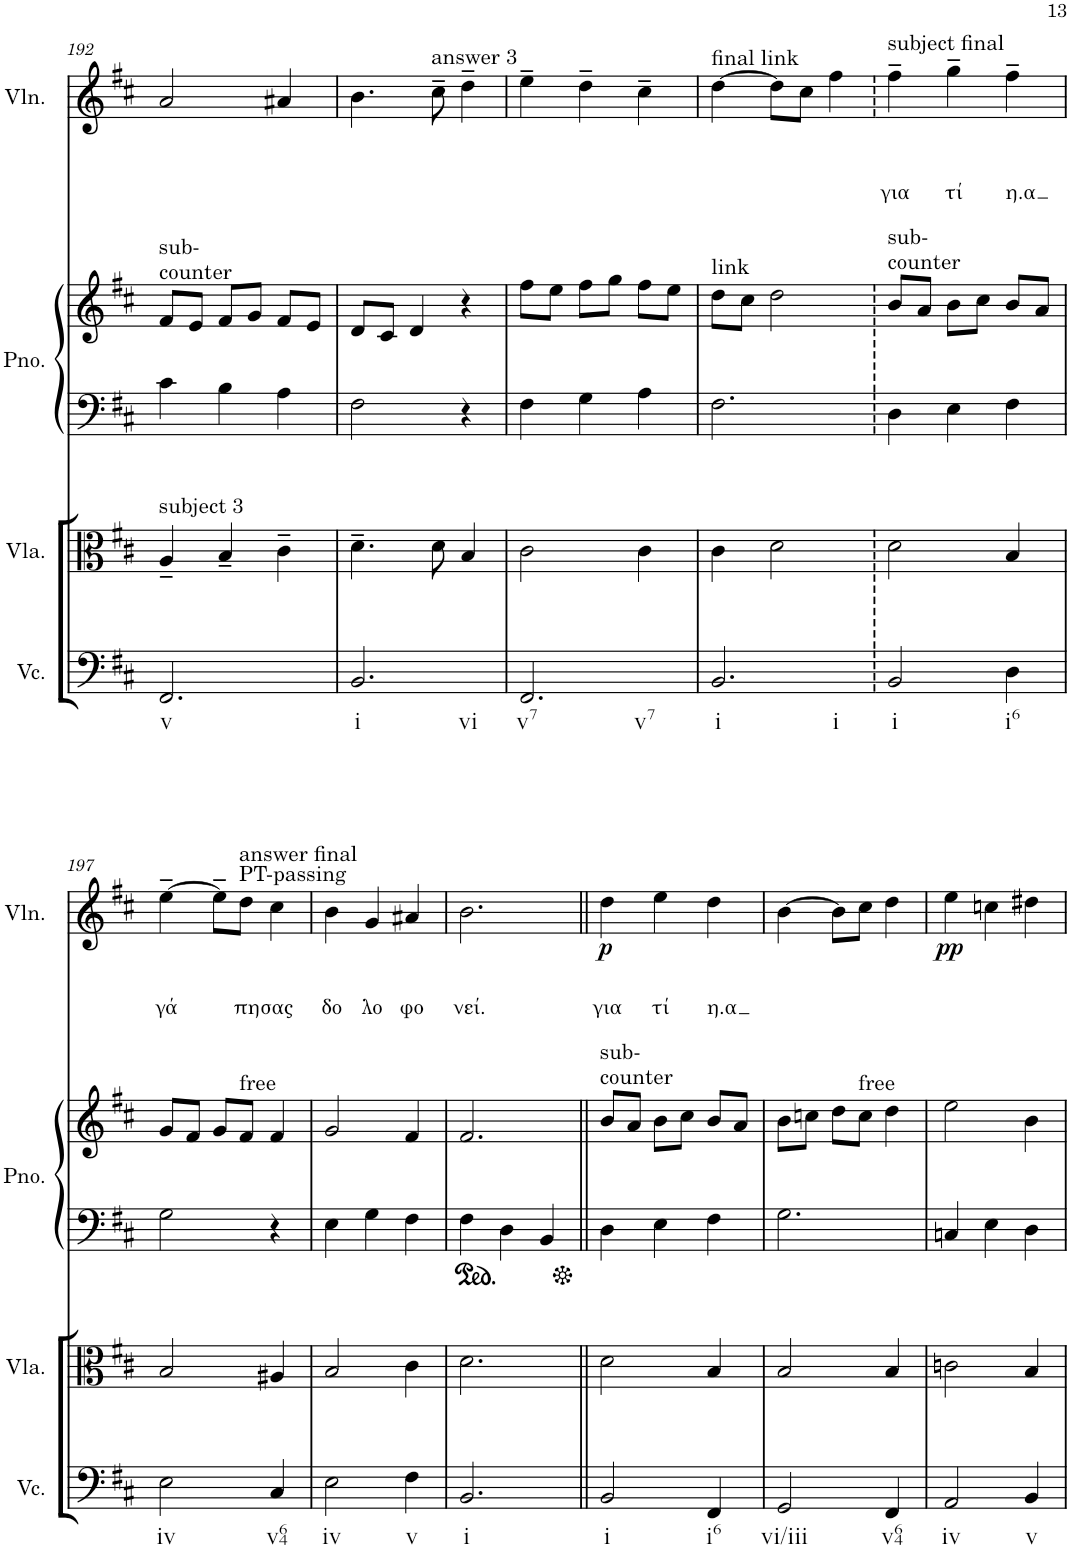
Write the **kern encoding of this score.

**kern	**kern	**kern	**kern	**kern	**text	**text	**text	**dynam
*part4	*part3	*part2	*part2	*part1	*part1	*part1	*part1	*part1
*staff5	*staff4	*staff3	*staff2	*staff1	*staff1	*staff1	*staff1	*staff1
*I"Violoncello	*I"Viola	*I"Grand Piano	*	*I"Violin	*	*	*	*
*I'Vc.	*I'Vla.	*I'Pno.	*	*I'Vln.	*	*	*	*
!!LO:PB:g=z
*clefF4	*clefC3	*clefF4	*clefG2	*clefG2	*	*	*	*
*k[f#c#]	*k[f#c#]	*k[f#c#]	*k[f#c#]	*k[f#c#]	*	*	*	*
*M3/4	*M3/4	*M3/4	*M3/4	*M3/4	*	*	*	*
=192	=192	=192	=192	=192	=192	=192	=192	=192
!	!	!	!LO:TX:a:t=sub-	!	!	!	!	!
!	!	!	!LO:TX:a:t=counter	!	!	!	!	!
!	!LO:TX:a:t=subject 3	!	!	!	!	!	!	!
!LO:TX:b:t=v	!	!	!	!	!	!	!	!
2.FF#/	4A~/	4c#\	8f#/L	2a/	.	.	.	.
.	.	.	8e/J	.	.	.	.	.
.	4B~/	4B\	8f#/L	.	.	.	.	.
.	.	.	8g/J	.	.	.	.	.
.	4c#~\	4A\	8f#/L	4a#X/	.	.	.	.
.	.	.	8e/J	.	.	.	.	.
=193	=193	=193	=193	=193	=193	=193	=193	=193
!LO:TX:b:t=i	!	!	!	!	!	!	!	!
!LO:TX:b:t=vi	!	!	!	!	!	!	!	!
2.BB/	4.d~\	2F#\	8d/L	4.b\	.	.	.	.
.	.	.	8c#/J	.	.	.	.	.
.	.	.	4d/	.	.	.	.	.
!	!	!	!	!LO:TX:a:t=answer 3	!	!	!	!
.	8d\	.	.	8cc#~\	.	.	.	.
.	4B/	4r	4r	4dd~\	.	.	.	.
=194	=194	=194	=194	=194	=194	=194	=194	=194
!LO:TX:b:t=v7	!	!	!	!	!	!	!	!
!LO:TX:b:t=v7	!	!	!	!	!	!	!	!
2.FF#/	2c#\	4F#\	8ff#\L	4ee~\	.	.	.	.
.	.	.	8ee\J	.	.	.	.	.
.	.	4G\	8ff#\L	4dd~\	.	.	.	.
.	.	.	8gg\J	.	.	.	.	.
.	4c#\	4A\	8ff#\L	4cc#~\	.	.	.	.
.	.	.	8ee\J	.	.	.	.	.
=195	=195	=195	=195	=195	=195	=195	=195	=195
!	!	!	!	!LO:TX:a:t=final link	!	!	!	!
!	!	!	!LO:TX:a:t=link	!	!	!	!	!
!LO:TX:b:t=i	!	!	!	!	!	!	!	!
!LO:TX:b:t=i	!	!	!	!	!	!	!	!
2.BB/	4c#\	2.F#\	8dd\L	[4dd\	.	.	.	.
.	.	.	8cc#\J	.	.	.	.	.
.	2d\	.	2dd\	8dd\L]	.	.	.	.
.	.	.	.	8cc#\J	.	.	.	.
.	.	.	.	4ff#\	.	.	.	.
=196	=196	=196	=196	=196	=196	=196	=196	=196
!	!	!	!	!LO:TX:a:t=subject final	!	!	!	!
!	!	!	!LO:TX:a:t=sub-	!	!	!	!	!
!	!	!	!LO:TX:a:t=counter	!	!	!	!	!
!LO:TX:b:t=i	!	!	!	!	!	!	!	!
!	!	!	!	!	!	!	!LO:LY:b	!
2BB/	2d\	4D\	8b/L	4ff#~\	.	.	για	.
.	.	.	8a/J	.	.	.	.	.
!	!	!	!	!	!	!	!LO:LY:b	!
.	.	4E\	8b\L	4gg~\	.	.	τί	.
.	.	.	8cc#\J	.	.	.	.	.
!LO:TX:b:t=i6	!	!	!	!	!	!	!	!
!	!	!	!	!	!	!	!LO:LY:b	!
4D\	4B/	4F#\	8b/L	4ff#~\	.	.	η.α	.
.	.	.	8a/J	.	.	.	.	.
!!LO:LB:g=z
=197	=197	=197	=197	=197	=197	=197	=197	=197
!LO:TX:b:t=iv	!	!	!	!	!	!	!	!
!	!	!	!	!	!	!	!LO:LY:b	!
2E\	2B/	2G\	8g/L	[4ee~\	.	.	γά	.
.	.	.	8f#/J	.	.	.	.	.
.	.	.	8g/L	8ee~\L]	.	.	.	.
!	!	!	!	!LO:TX:a:t=PT-passing	!	!	!	!
!	!	!	!	!LO:TX:a:t=answer final	!	!	!	!
!	!	!	!LO:TX:a:t=free	!	!	!	!	!
!	!	!	!	!	!	!	!LO:LY:b	!
.	.	.	8f#/J	8dd\J	.	.	πη	.
!LO:TX:b:t=v64	!	!	!	!	!	!	!	!
!	!	!	!	!	!	!	!LO:LY:b	!
4C#/	4A#X/	4r	4f#/	4cc#\	.	.	σας	.
=198	=198	=198	=198	=198	=198	=198	=198	=198
!LO:TX:b:t=iv	!	!	!	!	!	!	!	!
!	!	!	!	!	!	!	!LO:LY:b	!
2E\	2B/	4E\	2g/	4b\	.	.	δο	.
!	!	!	!	!	!	!	!LO:LY:b	!
.	.	4G\	.	4g/	.	.	λο	.
!LO:TX:b:t=v	!	!	!	!	!	!	!	!
!	!	!	!	!	!	!	!LO:LY:b	!
4F#\	4c#\	4F#\	4f#/	4a#X/	.	.	φο	.
=199	=199	=199	=199	=199	=199	=199	=199	=199
!LO:TX:b:t=i	!	!	!	!	!	!	!	!
!	!	!	!	!	!	!	!LO:LY:b	!
2.BB/	2.d\	4F#\	2.f#/	2.b\	.	.	νεί.	.
.	.	4D\	.	.	.	.	.	.
.	.	4BB/	.	.	.	.	.	.
=200||	=200||	=200||	=200||	=200||	=200||	=200||	=200||	=200||
!	!	!	!LO:TX:a:t=sub-	!	!	!	!	!
!	!	!	!LO:TX:a:t=counter	!	!	!	!	!
!LO:TX:b:t=i	!	!	!	!	!	!	!	!
!	!	!	!	!	!	!	!LO:LY:b	!LO:DY:b
2BB/	2d\	4D\	8b/L	4dd\	.	.	για	p
.	.	.	8a/J	.	.	.	.	.
!	!	!	!	!	!	!	!LO:LY:b	!
.	.	4E\	8b\L	4ee\	.	.	τί	.
.	.	.	8cc#\J	.	.	.	.	.
!LO:TX:b:t=i6	!	!	!	!	!	!	!	!
!	!	!	!	!	!	!	!LO:LY:b	!
4FF#/	4B/	4F#\	8b/L	4dd\	.	.	η.α	.
.	.	.	8a/J	.	.	.	.	.
=201	=201	=201	=201	=201	=201	=201	=201	=201
!LO:TX:b:t=vi/iii	!	!	!	!	!	!	!	!
2GG/	2B/	2.G\	8b\L	[4b\	.	.	.	.
.	.	.	8ccn\J	.	.	.	.	.
.	.	.	8dd\L	8b\L]	.	.	.	.
!	!	!	!LO:TX:a:t=free	!	!	!	!	!
.	.	.	8cc\J	8cc#\J	.	.	.	.
!LO:TX:b:t=v64	!	!	!	!	!	!	!	!
4FF#/	4B/	.	4dd\	4dd\	.	.	.	.
=202	=202	=202	=202	=202	=202	=202	=202	=202
!LO:TX:b:t=iv	!	!	!	!	!	!	!	!
!	!	!	!	!	!	!	!	!LO:DY:b
2AA/	2cn\	4Cn/	2ee\	4ee\	.	.	.	pp
.	.	4E\	.	4ccn\	.	.	.	.
!LO:TX:b:t=v	!	!	!	!	!	!	!	!
4BB/	4B/	4D\	4b\	4dd#X\	.	.	.	.
=	=	=	=	=	=	=	=	=
*-	*-	*-	*-	*-	*-	*-	*-	*-
